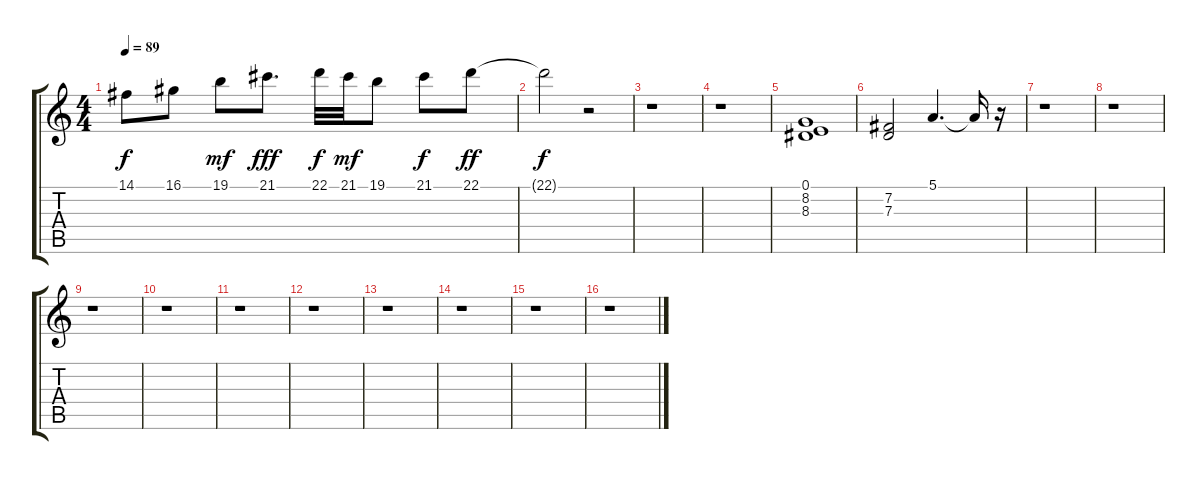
\track "" {instrument panflute}
\staff {score tabs}
\tuning (E4 B3 G3 D3 A2 E2) {hide}
\ts (4 4)
\tempo 89
\clef g2
\ks c
14.1{t}.8{dy f} 16.1.8 19.1.8{dy mf} 21.1.8{d dy fff} 22.1.32{dy f} 21.1.32{dy mf} 19.1.8 21.1.8{dy f} 22.1.8{dy ff} |
22.1{t}.2{dy f} r.2 |
r.1 |
r.1 |
(0.1 8.2 8.3).1{instrument pad5bowed} |
(7.2 7.3).2 5.1.4{d} 5.1{t}.16 r.16 |
r.1 |
r.1 |
r.1 |
r.1 |
r.1 |
r.1 |
r.1 |
r.1 |
r.1 |
r.1
